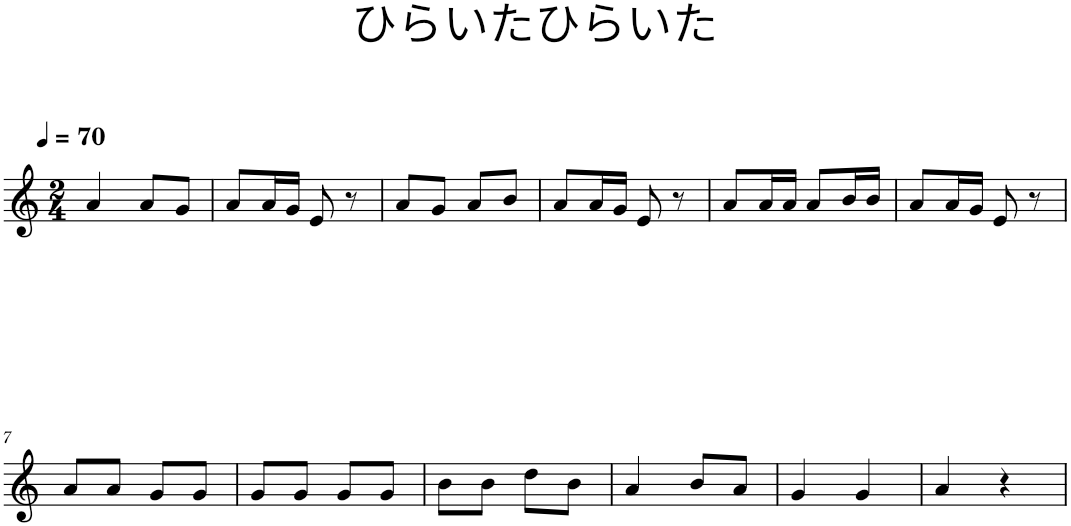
**kern
*part1
*staff1
*I"Piano
*I'Pno.
*clefG2
*k[]
*M2/4
*MM70
=1
4a/
8a/L
8g/J
=2
8a/L
16a/L
16g/JJ
8e/
8r
=3
8a/L
8g/J
8a/L
8b/J
=4
8a/L
16a/L
16g/JJ
8e/
8r
=5
8a/L
16a/L
16a/JJ
8a/L
16b/L
16b/JJ
=6
8a/L
16a/L
16g/JJ
8e/
8r
!!LO:LB:g=z
=7
8a/L
8a/J
8g/L
8g/J
=8
8g/L
8g/J
8g/L
8g/J
=9
8b\L
8b\J
8dd\L
8b\J
=10
4a/
8b/L
8a/J
=11
4g/
4g/
=12
4a/
4r
=
*-
